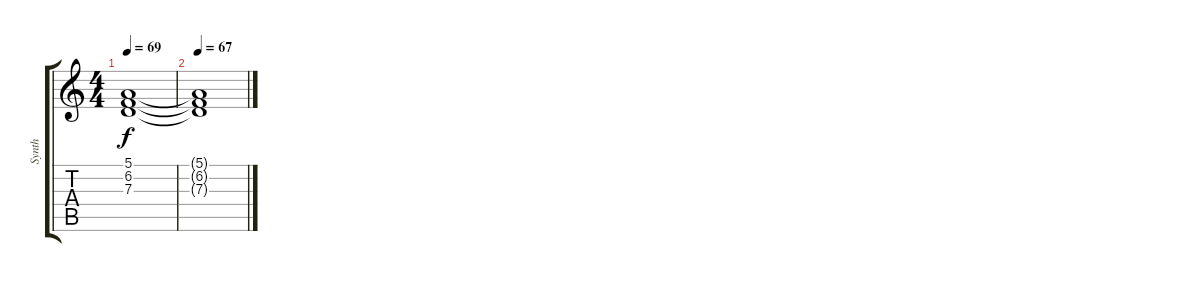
\track ("Synth" "Synth") {instrument synthstrings1}
\staff {score tabs}
\tuning (E4 B3 G3 D3 A2 E2) {hide}
\ts (4 4)
\tempo 69
\clef g2
\ks c
(5.1 6.2 7.3).1{dy f volume 10} |
\tempo 67
(5.1{t} 6.2{t} 7.3{t}).1
